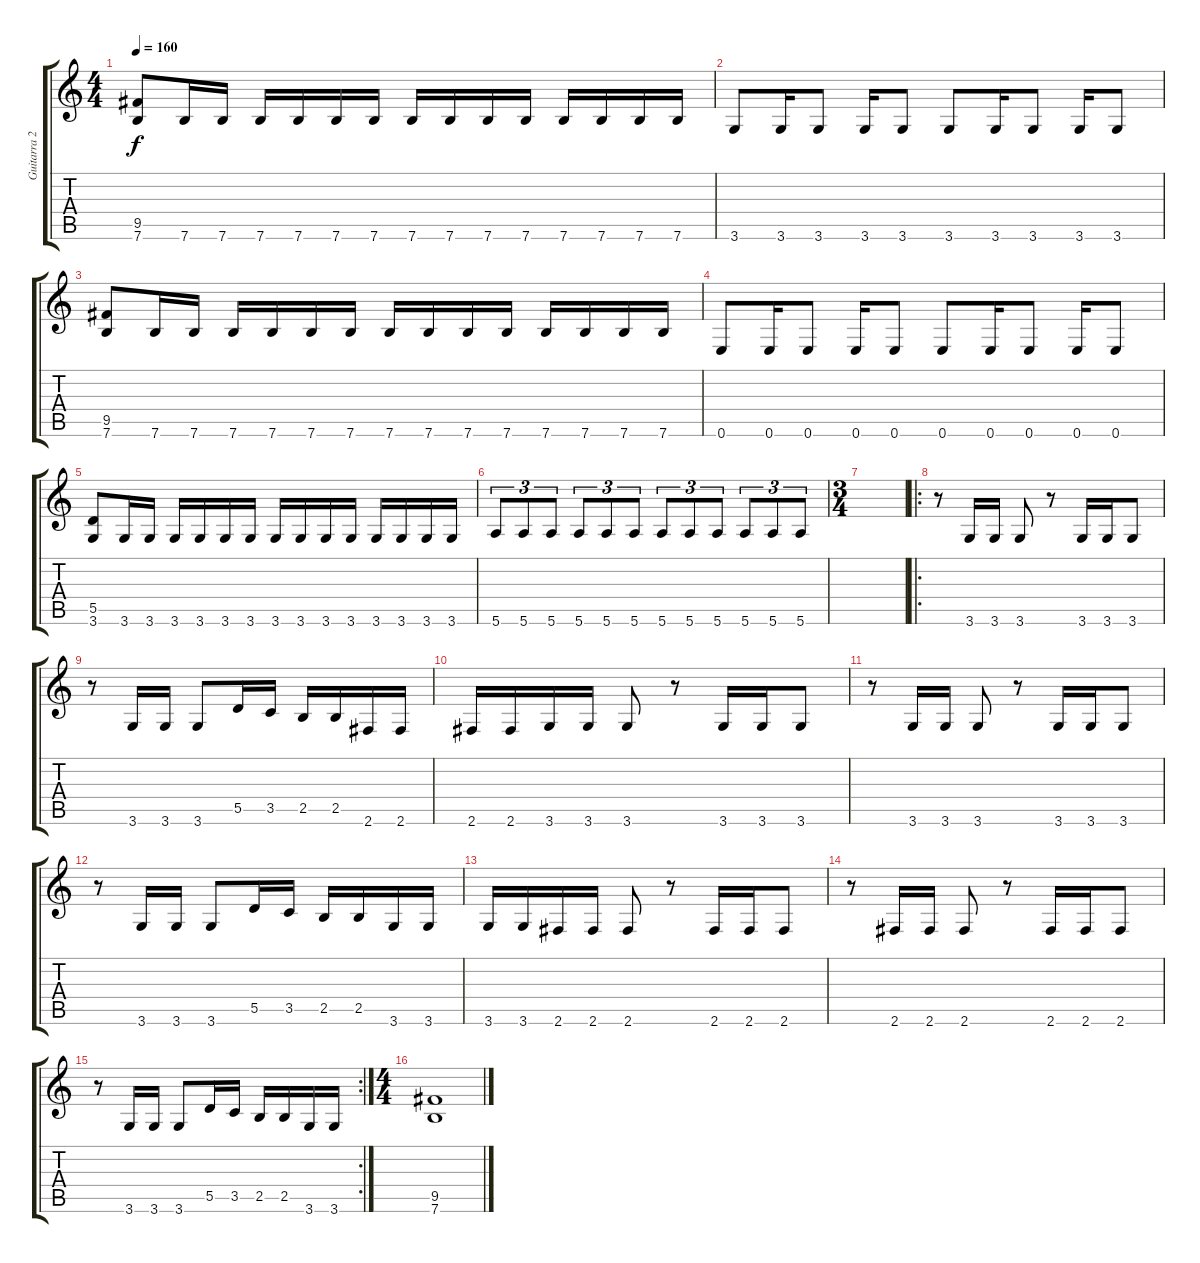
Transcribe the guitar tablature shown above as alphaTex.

\track ("Guitarra 2" "Guitarra 2") {instrument distortionguitar}
\staff {score tabs}
\tuning (E4 B3 G3 D3 A2 E2) {hide}
\ts (4 4)
\tempo 160
\clef g2
\ks c
(9.5 7.6).8{dy f} 7.6.16 7.6.16 7.6.16 7.6.16 7.6.16 7.6.16 7.6.16 7.6.16 7.6.16 7.6.16 7.6.16 7.6.16 7.6.16 7.6.16 |
3.6.8 3.6.16 3.6.8 3.6.16 3.6.8 3.6.8 3.6.16 3.6.8 3.6.16 3.6.8 |
(9.5 7.6).8 7.6.16 7.6.16 7.6.16 7.6.16 7.6.16 7.6.16 7.6.16 7.6.16 7.6.16 7.6.16 7.6.16 7.6.16 7.6.16 7.6.16 |
0.6.8 0.6.16 0.6.8 0.6.16 0.6.8 0.6.8 0.6.16 0.6.8 0.6.16 0.6.8 |
(5.5 3.6).8 3.6.16 3.6.16 3.6.16 3.6.16 3.6.16 3.6.16 3.6.16 3.6.16 3.6.16 3.6.16 3.6.16 3.6.16 3.6.16 3.6.16 |
5.6.8{tu (3 2)} 5.6.8{tu (3 2)} 5.6.8{tu (3 2)} 5.6.8{tu (3 2)} 5.6.8{tu (3 2)} 5.6.8{tu (3 2)} 5.6.8{tu (3 2)} 5.6.8{tu (3 2)} 5.6.8{tu (3 2)} 5.6.8{tu (3 2)} 5.6.8{tu (3 2)} 5.6.8{tu (3 2)} |
\ts (3 4)
|
\ro
r.8 3.6.16 3.6.16 3.6.8 r.8 3.6.16 3.6.16 3.6.8 |
r.8 3.6.16 3.6.16 3.6.8 5.5.16 3.5.16 2.5.16 2.5.16 2.6.16 2.6.16 |
2.6.16 2.6.16 3.6.16 3.6.16 3.6.8 r.8 3.6.16 3.6.16 3.6.8 |
r.8 3.6.16 3.6.16 3.6.8 r.8 3.6.16 3.6.16 3.6.8 |
r.8 3.6.16 3.6.16 3.6.8 5.5.16 3.5.16 2.5.16 2.5.16 3.6.16 3.6.16 |
3.6.16 3.6.16 2.6.16 2.6.16 2.6.8 r.8 2.6.16 2.6.16 2.6.8 |
r.8 2.6.16 2.6.16 2.6.8 r.8 2.6.16 2.6.16 2.6.8 |
\rc 2
r.8 3.6.16 3.6.16 3.6.8 5.5.16 3.5.16 2.5.16 2.5.16 3.6.16 3.6.16 |
\ts (4 4)
(9.5 7.6).1
